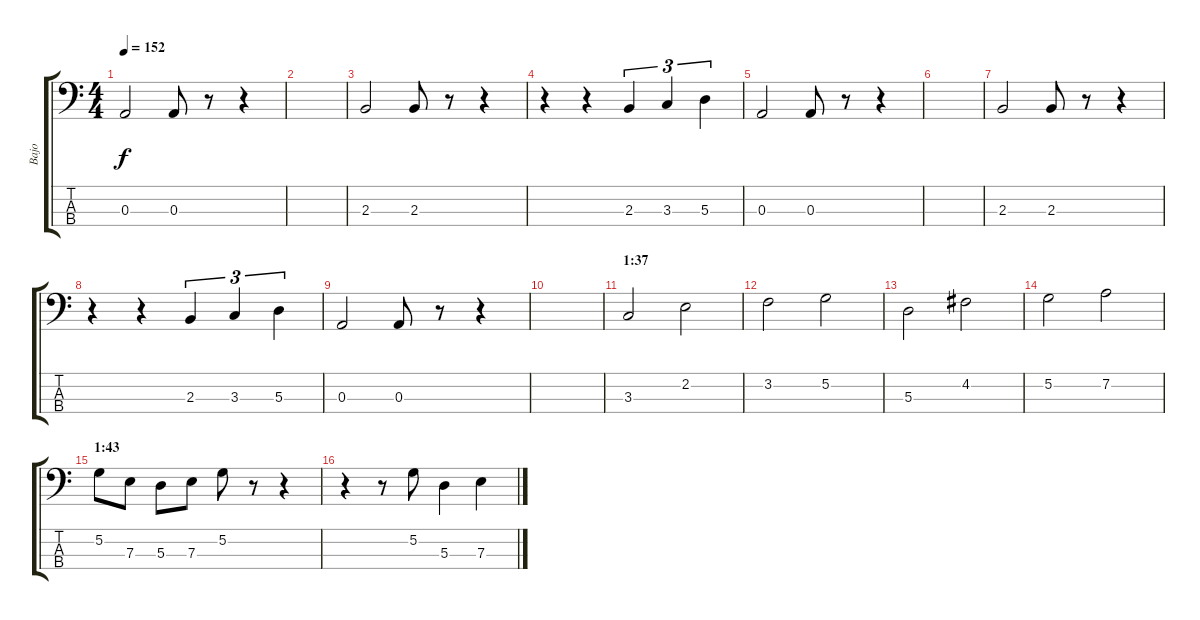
\track ("Bajo" "Bajo") {instrument electricbasspick}
\staff {score tabs}
\tuning (G2 D2 A1 E1) {hide}
\ts (4 4)
\tempo 152
\clef f4
\ks c
0.3.2{dy f} 0.3.8 r.8 r.4 |
|
2.3.2 2.3.8 r.8 r.4 |
r.4 r.4 2.3.4{tu (3 2)} 3.3.4{tu (3 2)} 5.3.4{tu (3 2)} |
0.3.2 0.3.8 r.8 r.4 |
|
2.3.2 2.3.8 r.8 r.4 |
r.4 r.4 2.3.4{tu (3 2)} 3.3.4{tu (3 2)} 5.3.4{tu (3 2)} |
0.3.2 0.3.8 r.8 r.4 |
|
\section ("" "1:37")
3.3.2 2.2.2 |
3.2.2 5.2.2 |
5.3.2 4.2.2 |
5.2.2 7.2.2 |
\section ("" "1:43")
5.2.8 7.3.8 5.3.8 7.3.8 5.2.8 r.8 r.4 |
r.4 r.8 5.2.8 5.3.4 7.3.4
